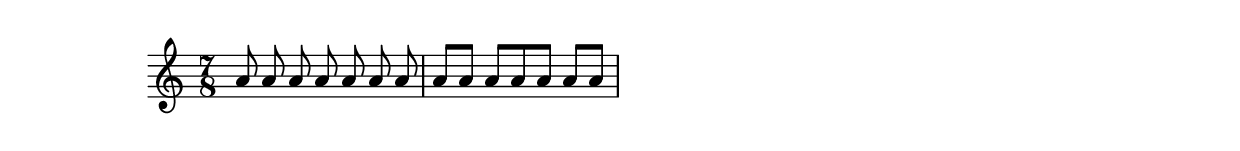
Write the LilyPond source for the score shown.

%% DO NOT EDIT this file manually; it is automatically
%% generated from LSR http://lsr.di.unimi.it
%% Make any changes in LSR itself, or in Documentation/snippets/new/ ,
%% and then run scripts/auxiliar/makelsr.py
%%
%% This file is in the public domain.
\version "2.18.0"

\header {
  lsrtags = "rhythms"

  texidoc = "
There are no default automatic beam groupings specified for 7/8 time,
so if automatic beams are required the grouping must be specified using
<code>beatStructure</code>.  For example, to  group all beams 2-3-2 in
7/8 time, specify beam endings at 2/8 and 5/8:

"
  doctitle = "Beam grouping in 7/8 time"
} % begin verbatim

\relative c'' {
  \time 7/8
  % rhythm 2-3-2
  a8 a a a a a a
  \set Score.beatStructure = #'(2 3 2)
  a8 a a a a a a
}
